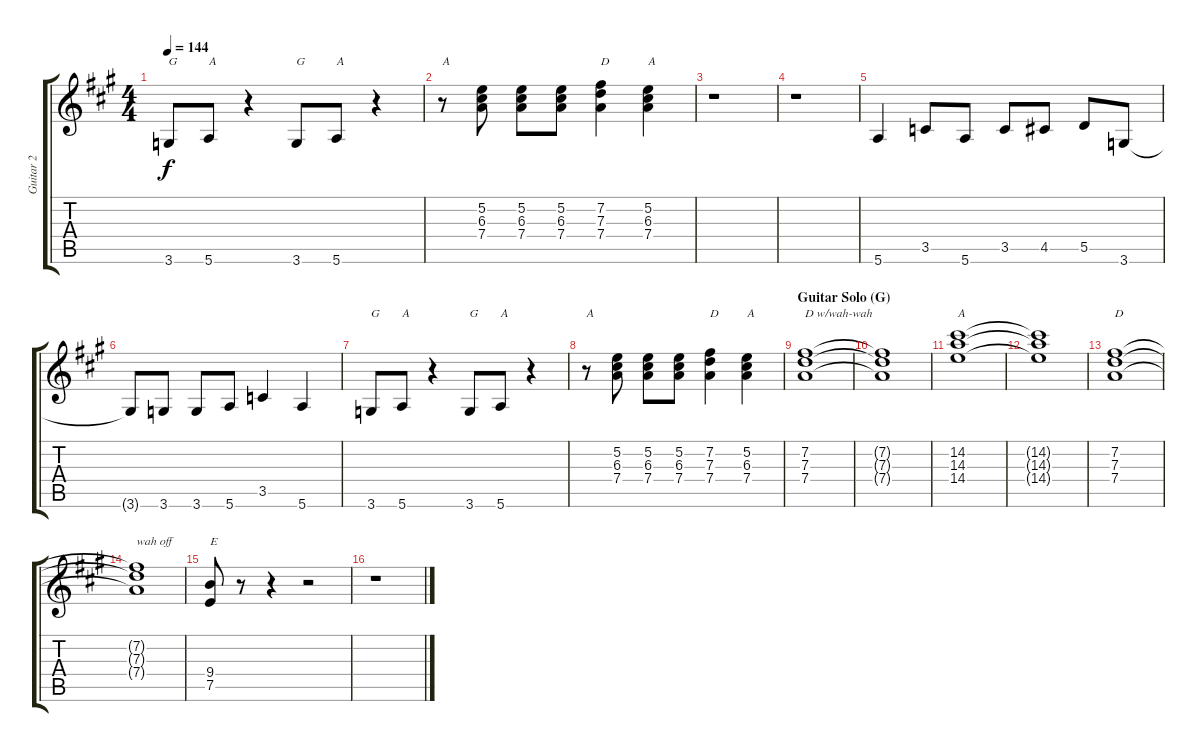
\track ("Guitar 2" "Guitar 2") {instrument distortionguitar}
\staff {score tabs}
\tuning (E4 B3 G3 D3 A2 E2) {hide}
\ts (4 4)
\tempo 144
\clef g2
\ks a
3.6.8{txt "G" dy f} 5.6.8{txt "A"} r.4 3.6.8{txt "G"} 5.6.8{txt "A"} r.4 |
r.8{txt "A"} (5.2 6.3 7.4).8 (5.2 6.3 7.4).8 (5.2 6.3 7.4).8 (7.2 7.3 7.4).4{txt "D"} (5.2 6.3 7.4).4{txt "A"} |
r.1 |
r.1 |
5.6.4 3.5.8 5.6.8 3.5.8 4.5.8 5.5.8 3.6.8 |
3.6{t}.8 3.6.8 3.6.8 5.6.8 3.5.4 5.6.4 |
3.6.8{txt "G"} 5.6.8{txt "A"} r.4 3.6.8{txt "G"} 5.6.8{txt "A"} r.4 |
r.8{txt "A"} (5.2 6.3 7.4).8 (5.2 6.3 7.4).8 (5.2 6.3 7.4).8 (7.2 7.3 7.4).4{txt "D"} (5.2 6.3 7.4).4{txt "A"} |
\section ("" "Guitar Solo (G)")
(7.2 7.3 7.4).1{txt "D w/wah-wah"} |
(7.2{t} 7.3{t} 7.4{t}).1 |
(14.2 14.3 14.4).1{txt "A"} |
(14.2{t} 14.3{t} 14.4{t}).1 |
(7.2 7.3 7.4).1{txt "D "} |
(7.2{t} 7.3{t} 7.4{t}).1{txt "wah off"} |
(9.4 7.5).8{txt "E"} r.8 r.4 r.2 |
r.1
